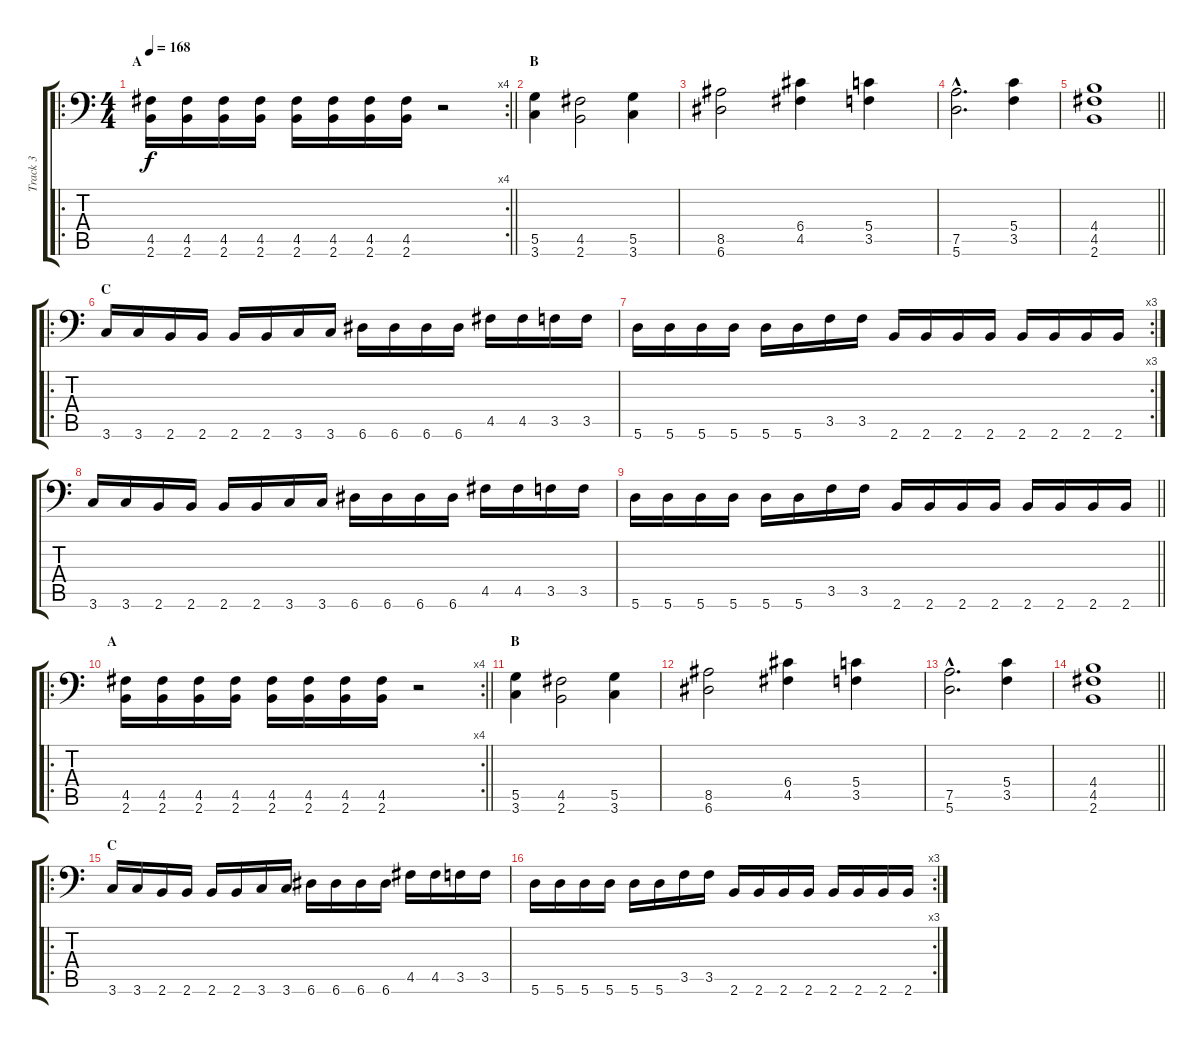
\track ("Track 3" "Track 3") {instrument distortionguitar}
\staff {score tabs}
\tuning (A3 E3 C3 G2 D2 A1) {hide}
\ro
\rc 4
\ts (4 4)
\section ("" "A")
\tempo 168
\clef f4
\barLineRight lightlight
\ks c
(4.5 2.6).16{dy f instrument distortionguitar} (4.5 2.6).16 (4.5 2.6).16 (4.5 2.6).16 (4.5 2.6).16 (4.5 2.6).16 (4.5 2.6).16 (4.5 2.6).16 r.2 |
\section ("" "B")
(5.5 3.6).4 (4.5 2.6).2 (5.5 3.6).4 |
(8.5 6.6).2 (6.4 4.5).4 (5.4 3.5).4 |
(7.5{hac} 5.6{hac}).2{d} (5.4 3.5).4 |
\barLineRight lightlight
(4.4 4.5 2.6).1 |
\ro
\section ("" "C")
3.6.16 3.6.16 2.6.16 2.6.16 2.6.16 2.6.16 3.6.16 3.6.16 6.6.16 6.6.16 6.6.16 6.6.16 4.5.16 4.5.16 3.5.16 3.5.16 |
\rc 3
5.6.16 5.6.16 5.6.16 5.6.16 5.6.16 5.6.16 3.5.16 3.5.16 2.6.16 2.6.16 2.6.16 2.6.16 2.6.16 2.6.16 2.6.16 2.6.16 |
3.6.16 3.6.16 2.6.16 2.6.16 2.6.16 2.6.16 3.6.16 3.6.16 6.6.16 6.6.16 6.6.16 6.6.16 4.5.16 4.5.16 3.5.16 3.5.16 |
\barLineRight lightlight
5.6.16 5.6.16 5.6.16 5.6.16 5.6.16 5.6.16 3.5.16 3.5.16 2.6.16 2.6.16 2.6.16 2.6.16 2.6.16 2.6.16 2.6.16 2.6.16 |
\ro
\rc 4
\section ("" "A")
\barLineRight lightlight
(4.5 2.6).16 (4.5 2.6).16 (4.5 2.6).16 (4.5 2.6).16 (4.5 2.6).16 (4.5 2.6).16 (4.5 2.6).16 (4.5 2.6).16 r.2 |
\section ("" "B")
(5.5 3.6).4 (4.5 2.6).2 (5.5 3.6).4 |
(8.5 6.6).2 (6.4 4.5).4 (5.4 3.5).4 |
(7.5{hac} 5.6{hac}).2{d} (5.4 3.5).4 |
\barLineRight lightlight
(4.4 4.5 2.6).1 |
\ro
\section ("" "C")
3.6.16 3.6.16 2.6.16 2.6.16 2.6.16 2.6.16 3.6.16 3.6.16 6.6.16 6.6.16 6.6.16 6.6.16 4.5.16 4.5.16 3.5.16 3.5.16 |
\rc 3
5.6.16 5.6.16 5.6.16 5.6.16 5.6.16 5.6.16 3.5.16 3.5.16 2.6.16 2.6.16 2.6.16 2.6.16 2.6.16 2.6.16 2.6.16 2.6.16
